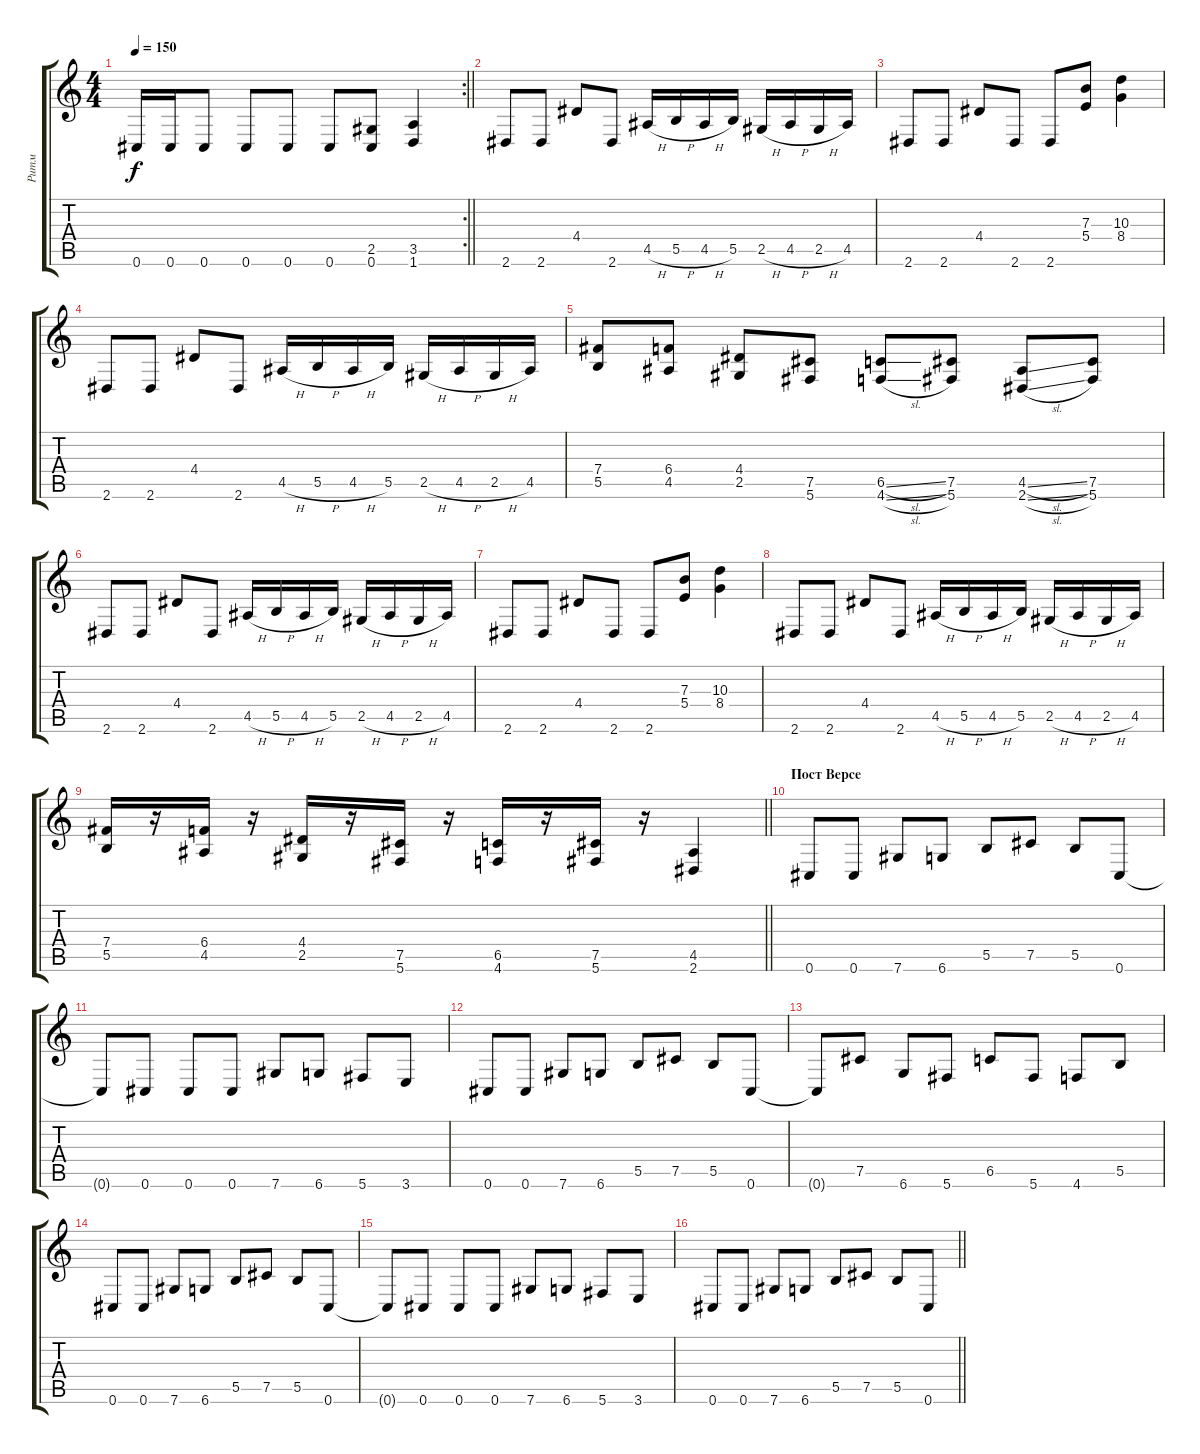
\track ("Ритм" "Ритм") {instrument overdrivenguitar}
\staff {score tabs}
\tuning (Db4 Ab3 E3 B2 Gb2 Db2) {hide}
\rc 2
\ts (4 4)
\tempo 150
\clef g2
\barLineRight lightlight
\ks c
0.6.16{dy f} 0.6.16 0.6.8 0.6.8 0.6.8 0.6.8 (2.5 0.6).8 (3.5 1.6).4 |
2.6.8 2.6.8 4.4.8 2.6.8 4.5{h}.16 5.5{h}.16 4.5{h}.16 5.5.16 2.5{h}.16 4.5{h}.16 2.5{h}.16 4.5.16 |
2.6.8 2.6.8 4.4.8 2.6.8 2.6.8 (7.3 5.4).8 (10.3 8.4).4 |
2.6.8 2.6.8 4.4.8 2.6.8 4.5{h}.16 5.5{h}.16 4.5{h}.16 5.5.16 2.5{h}.16 4.5{h}.16 2.5{h}.16 4.5.16 |
(7.4 5.5).8 (6.4 4.5).8 (4.4 2.5).8 (7.5 5.6).8 (6.5{sl} 4.6{sl}).8 (7.5 5.6).8 (4.5{sl} 2.6{sl}).8 (7.5 5.6).8 |
2.6.8 2.6.8 4.4.8 2.6.8 4.5{h}.16 5.5{h}.16 4.5{h}.16 5.5.16 2.5{h}.16 4.5{h}.16 2.5{h}.16 4.5.16 |
2.6.8 2.6.8 4.4.8 2.6.8 2.6.8 (7.3 5.4).8 (10.3 8.4).4 |
2.6.8 2.6.8 4.4.8 2.6.8 4.5{h}.16 5.5{h}.16 4.5{h}.16 5.5.16 2.5{h}.16 4.5{h}.16 2.5{h}.16 4.5.16 |
\barLineRight lightlight
(7.4 5.5).16 r.16 (6.4 4.5).16 r.16 (4.4 2.5).16 r.16 (7.5 5.6).16 r.16 (6.5 4.6).16 r.16 (7.5 5.6).16 r.16 (4.5 2.6).4 |
\section ("" "Пост Версе")
0.6.8 0.6.8 7.6.8 6.6.8 5.5.8 7.5.8 5.5.8 0.6.8 |
0.6{t}.8 0.6.8 0.6.8 0.6.8 7.6.8 6.6.8 5.6.8 3.6.8 |
0.6.8 0.6.8 7.6.8 6.6.8 5.5.8 7.5.8 5.5.8 0.6.8 |
0.6{t}.8 7.5.8 6.6.8 5.6.8 6.5.8 5.6.8 4.6.8 5.5.8 |
0.6.8 0.6.8 7.6.8 6.6.8 5.5.8 7.5.8 5.5.8 0.6.8 |
0.6{t}.8 0.6.8 0.6.8 0.6.8 7.6.8 6.6.8 5.6.8 3.6.8 |
\barLineRight lightlight
0.6.8 0.6.8 7.6.8 6.6.8 5.5.8 7.5.8 5.5.8 0.6.8
